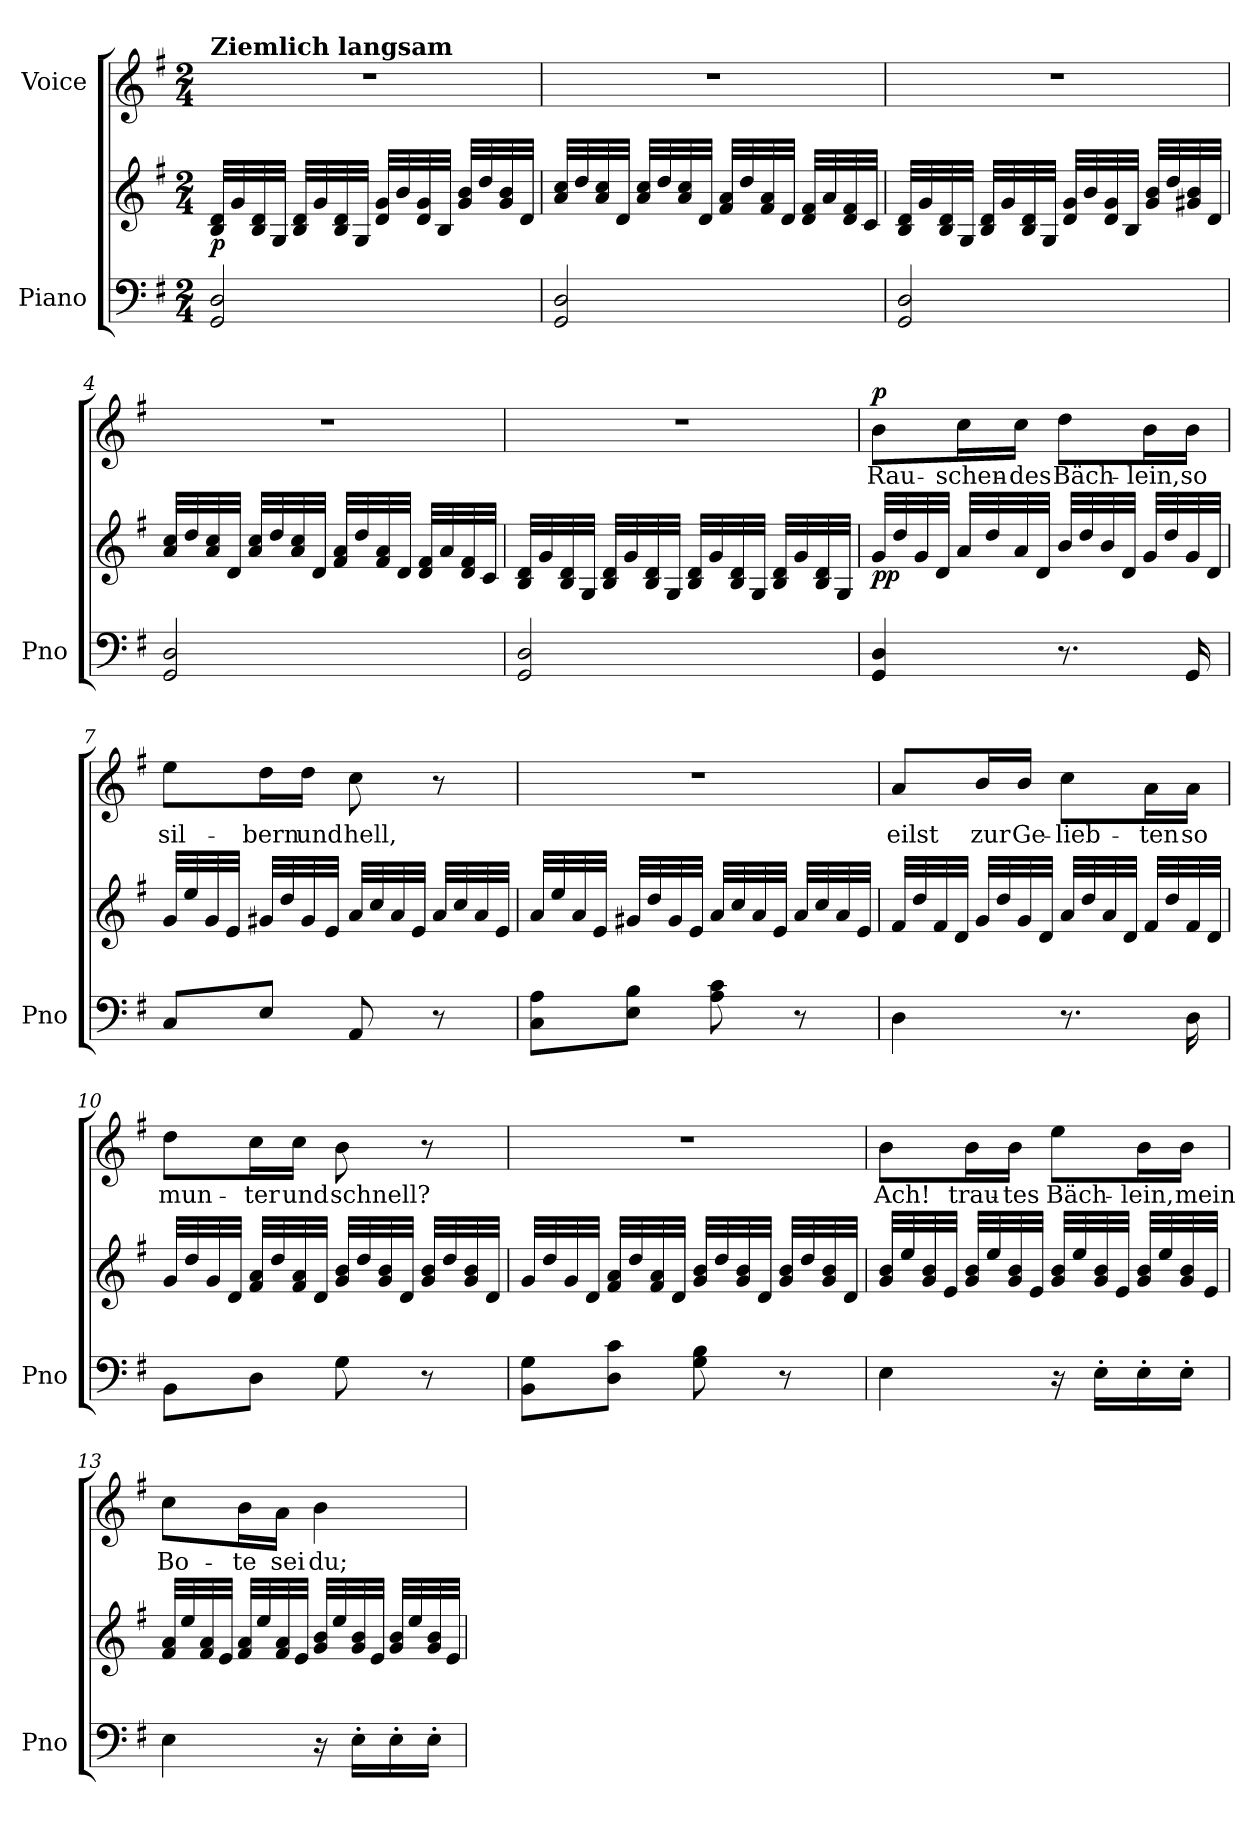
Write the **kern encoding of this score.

**kern	**kern	**dynam	**kern	**text	**dynam
*part2	*part2	*part2	*part1	*part1	*part1
*staff3	*staff2	*staff2/3	*staff1	*staff1	*staff1
*I"Piano	*	*	*I"Voice	*	*
*I'Pno	*	*	*	*	*
*clefF4	*clefG2	*	*clefG2	*	*
*k[f#]	*k[f#]	*	*k[f#]	*	*
*M2/4	*M2/4	*	*M2/4	*	*
=1	=1	=1	=1	=1	=1
!	!	!	!LO:TX:a:B:t=Ziemlich langsam	!	!
!	!	!LO:DY:b	!	!	!
2GG/ 2D/	32B/ 32d/LLL	p	2r	.	.
.	32g/	.	.	.	.
.	32B/ 32d/	.	.	.	.
.	32G/JJJ	.	.	.	.
.	32B/ 32d/LLL	.	.	.	.
.	32g/	.	.	.	.
.	32B/ 32d/	.	.	.	.
.	32G/JJJ	.	.	.	.
.	32d/ 32g/LLL	.	.	.	.
.	32b/	.	.	.	.
.	32d/ 32g/	.	.	.	.
.	32B/JJJ	.	.	.	.
.	32g/ 32b/LLL	.	.	.	.
.	32dd/	.	.	.	.
.	32g/ 32b/	.	.	.	.
.	32d/JJJ	.	.	.	.
=2	=2	=2	=2	=2	=2
2GG/ 2D/	32a/ 32cc/LLL	.	2r	.	.
.	32dd/	.	.	.	.
.	32a/ 32cc/	.	.	.	.
.	32d/JJJ	.	.	.	.
.	32a/ 32cc/LLL	.	.	.	.
.	32dd/	.	.	.	.
.	32a/ 32cc/	.	.	.	.
.	32d/JJJ	.	.	.	.
.	32f#/ 32a/LLL	.	.	.	.
.	32dd/	.	.	.	.
.	32f#/ 32a/	.	.	.	.
.	32d/JJJ	.	.	.	.
.	32d/ 32f#/LLL	.	.	.	.
.	32a/	.	.	.	.
.	32d/ 32f#/	.	.	.	.
.	32c/JJJ	.	.	.	.
=3	=3	=3	=3	=3	=3
2GG/ 2D/	32B/ 32d/LLL	.	2r	.	.
.	32g/	.	.	.	.
.	32B/ 32d/	.	.	.	.
.	32G/JJJ	.	.	.	.
.	32B/ 32d/LLL	.	.	.	.
.	32g/	.	.	.	.
.	32B/ 32d/	.	.	.	.
.	32G/JJJ	.	.	.	.
.	32d/ 32g/LLL	.	.	.	.
.	32b/	.	.	.	.
.	32d/ 32g/	.	.	.	.
.	32B/JJJ	.	.	.	.
.	32g/ 32b/LLL	.	.	.	.
.	32dd/	.	.	.	.
.	32g#X/ 32b/	.	.	.	.
.	32d/JJJ	.	.	.	.
!!LO:LB:g=z
=4	=4	=4	=4	=4	=4
2GG/ 2D/	32a/ 32cc/LLL	.	2r	.	.
.	32dd/	.	.	.	.
.	32a/ 32cc/	.	.	.	.
.	32d/JJJ	.	.	.	.
.	32a/ 32cc/LLL	.	.	.	.
.	32dd/	.	.	.	.
.	32a/ 32cc/	.	.	.	.
.	32d/JJJ	.	.	.	.
.	32f#/ 32a/LLL	.	.	.	.
.	32dd/	.	.	.	.
.	32f#/ 32a/	.	.	.	.
.	32d/JJJ	.	.	.	.
.	32d/ 32f#/LLL	.	.	.	.
.	32a/	.	.	.	.
.	32d/ 32f#/	.	.	.	.
.	32c/JJJ	.	.	.	.
=5	=5	=5	=5	=5	=5
2GG/ 2D/	32B/ 32d/LLL	.	2r	.	.
.	32g/	.	.	.	.
.	32B/ 32d/	.	.	.	.
.	32G/JJJ	.	.	.	.
.	32B/ 32d/LLL	.	.	.	.
.	32g/	.	.	.	.
.	32B/ 32d/	.	.	.	.
.	32G/JJJ	.	.	.	.
.	32B/ 32d/LLL	.	.	.	.
.	32g/	.	.	.	.
.	32B/ 32d/	.	.	.	.
.	32G/JJJ	.	.	.	.
.	32B/ 32d/LLL	.	.	.	.
.	32g/	.	.	.	.
.	32B/ 32d/	.	.	.	.
.	32G/JJJ	.	.	.	.
=6	=6	=6	=6	=6	=6
!	!	!LO:DY:b	!	!LO:LY:b	!LO:DY:a
4GG/ 4D/	32g/LLL	pp	8b\L	Rau-	p
.	32dd/	.	.	.	.
.	32g/	.	.	.	.
.	32d/JJJ	.	.	.	.
!	!	!	!	!LO:LY:b	!
.	32a/LLL	.	16cc\L	-schen-	.
.	32dd/	.	.	.	.
!	!	!	!	!LO:LY:b	!
.	32a/	.	16cc\JJ	-des	.
.	32d/JJJ	.	.	.	.
!	!	!	!	!LO:LY:b	!
8.r	32b/LLL	.	8dd\L	Bäch-	.
.	32dd/	.	.	.	.
.	32b/	.	.	.	.
.	32d/JJJ	.	.	.	.
!	!	!	!	!LO:LY:b	!
.	32g/LLL	.	16b\L	-lein,	.
.	32dd/	.	.	.	.
!	!	!	!	!LO:LY:b	!
16GG/	32g/	.	16b\JJ	so	.
.	32d/JJJ	.	.	.	.
!!LO:LB:g=z
=7	=7	=7	=7	=7	=7
!	!	!	!	!LO:LY:b	!
8C/L	32g/LLL	.	8ee\L	sil-	.
.	32ee/	.	.	.	.
.	32g/	.	.	.	.
.	32e/JJJ	.	.	.	.
!	!	!	!	!LO:LY:b	!
8E/J	32g#X/LLL	.	16dd\L	-bern	.
.	32dd/	.	.	.	.
!	!	!	!	!LO:LY:b	!
.	32g#/	.	16dd\JJ	und	.
.	32e/JJJ	.	.	.	.
!	!	!	!	!LO:LY:b	!
8AA/	32a/LLL	.	8cc\	hell,	.
.	32cc/	.	.	.	.
.	32a/	.	.	.	.
.	32e/JJJ	.	.	.	.
8r	32a/LLL	.	8r	.	.
.	32cc/	.	.	.	.
.	32a/	.	.	.	.
.	32e/JJJ	.	.	.	.
=8	=8	=8	=8	=8	=8
8C\ 8A\L	32a/LLL	.	2r	.	.
.	32ee/	.	.	.	.
.	32a/	.	.	.	.
.	32e/JJJ	.	.	.	.
8E\ 8B\J	32g#X/LLL	.	.	.	.
.	32dd/	.	.	.	.
.	32g#/	.	.	.	.
.	32e/JJJ	.	.	.	.
8A\ 8c\	32a/LLL	.	.	.	.
.	32cc/	.	.	.	.
.	32a/	.	.	.	.
.	32e/JJJ	.	.	.	.
8r	32a/LLL	.	.	.	.
.	32cc/	.	.	.	.
.	32a/	.	.	.	.
.	32e/JJJ	.	.	.	.
=9	=9	=9	=9	=9	=9
!	!	!	!	!LO:LY:b	!
4D\	32f#/LLL	.	8a/L	eilst	.
.	32dd/	.	.	.	.
.	32f#/	.	.	.	.
.	32d/JJJ	.	.	.	.
!	!	!	!	!LO:LY:b	!
.	32g/LLL	.	16b/L	zur	.
.	32dd/	.	.	.	.
!	!	!	!	!LO:LY:b	!
.	32g/	.	16b/JJ	Ge-	.
.	32d/JJJ	.	.	.	.
!	!	!	!	!LO:LY:b	!
8.r	32a/LLL	.	8cc\L	-lieb-	.
.	32dd/	.	.	.	.
.	32a/	.	.	.	.
.	32d/JJJ	.	.	.	.
!	!	!	!	!LO:LY:b	!
.	32f#/LLL	.	16a\L	-ten	.
.	32dd/	.	.	.	.
!	!	!	!	!LO:LY:b	!
16D\	32f#/	.	16a\JJ	so	.
.	32d/JJJ	.	.	.	.
!!LO:LB:g=z
=10	=10	=10	=10	=10	=10
!	!	!	!	!LO:LY:b	!
8BB\L	32g/LLL	.	8dd\L	mun-	.
.	32dd/	.	.	.	.
.	32g/	.	.	.	.
.	32d/JJJ	.	.	.	.
!	!	!	!	!LO:LY:b	!
8D\J	32f#/ 32a/LLL	.	16cc\L	-ter	.
.	32dd/	.	.	.	.
!	!	!	!	!LO:LY:b	!
.	32f#/ 32a/	.	16cc\JJ	und	.
.	32d/JJJ	.	.	.	.
!	!	!	!	!LO:LY:b	!
8G\	32g/ 32b/LLL	.	8b\	schnell?	.
.	32dd/	.	.	.	.
.	32g/ 32b/	.	.	.	.
.	32d/JJJ	.	.	.	.
8r	32g/ 32b/LLL	.	8r	.	.
.	32dd/	.	.	.	.
.	32g/ 32b/	.	.	.	.
.	32d/JJJ	.	.	.	.
=11	=11	=11	=11	=11	=11
8BB\ 8G\L	32g/LLL	.	2r	.	.
.	32dd/	.	.	.	.
.	32g/	.	.	.	.
.	32d/JJJ	.	.	.	.
8D\ 8c\J	32f#/ 32a/LLL	.	.	.	.
.	32dd/	.	.	.	.
.	32f#/ 32a/	.	.	.	.
.	32d/JJJ	.	.	.	.
8G\ 8B\	32g/ 32b/LLL	.	.	.	.
.	32dd/	.	.	.	.
.	32g/ 32b/	.	.	.	.
.	32d/JJJ	.	.	.	.
8r	32g/ 32b/LLL	.	.	.	.
.	32dd/	.	.	.	.
.	32g/ 32b/	.	.	.	.
.	32d/JJJ	.	.	.	.
=12	=12	=12	=12	=12	=12
!	!	!	!	!LO:LY:b	!
4E\	32g/ 32b/LLL	.	8b\L	Ach!	.
.	32ee/	.	.	.	.
.	32g/ 32b/	.	.	.	.
.	32e/JJJ	.	.	.	.
!	!	!	!	!LO:LY:b	!
.	32g/ 32b/LLL	.	16b\L	trau-	.
.	32ee/	.	.	.	.
!	!	!	!	!LO:LY:b	!
.	32g/ 32b/	.	16b\JJ	-tes	.
.	32e/JJJ	.	.	.	.
!	!	!	!	!LO:LY:b	!
16r	32g/ 32b/LLL	.	8ee\L	Bäch-	.
.	32ee/	.	.	.	.
16E'\LL	32g/ 32b/	.	.	.	.
.	32e/JJJ	.	.	.	.
!	!	!	!	!LO:LY:b	!
16E'\	32g/ 32b/LLL	.	16b\L	-lein,	.
.	32ee/	.	.	.	.
!	!	!	!	!LO:LY:b	!
16E'\JJ	32g/ 32b/	.	16b\JJ	mein	.
.	32e/JJJ	.	.	.	.
!!LO:PB:g=z
=13	=13	=13	=13	=13	=13
!	!	!	!	!LO:LY:b	!
4E\	32f#/ 32a/LLL	.	8cc\L	Bo-	.
.	32ee/	.	.	.	.
.	32f#/ 32a/	.	.	.	.
.	32e/JJJ	.	.	.	.
!	!	!	!	!LO:LY:b	!
.	32f#/ 32a/LLL	.	16b\L	-te	.
.	32ee/	.	.	.	.
!	!	!	!	!LO:LY:b	!
.	32f#/ 32a/	.	16a\JJ	sei	.
.	32e/JJJ	.	.	.	.
!	!	!	!	!LO:LY:b	!
16r	32g/ 32b/LLL	.	4b\	du;	.
.	32ee/	.	.	.	.
16E'\LL	32g/ 32b/	.	.	.	.
.	32e/JJJ	.	.	.	.
16E'\	32g/ 32b/LLL	.	.	.	.
.	32ee/	.	.	.	.
16E'\JJ	32g/ 32b/	.	.	.	.
.	32e/JJJ	.	.	.	.
=	=	=	=	=	=
*-	*-	*-	*-	*-	*-
